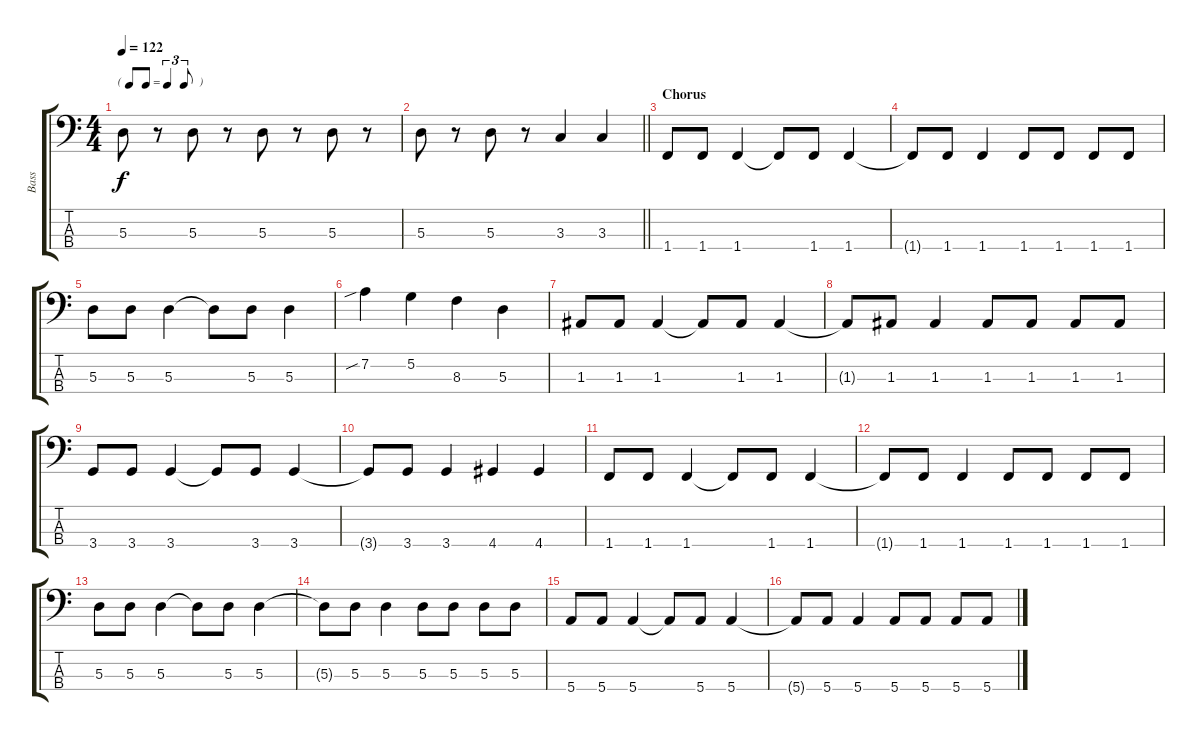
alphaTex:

\track ("Bass" "Bass") {instrument electricbassfinger}
\staff {score tabs}
\tuning (G2 D2 A1 E1) {hide}
\ts (4 4)
\tf triplet8th
\tempo 122
\clef f4
\ks c
5.3.8{dy f} r.8 5.3.8 r.8 5.3.8 r.8 5.3.8 r.8 |
\barLineRight lightlight
5.3.8 r.8 5.3.8 r.8 3.3.4 3.3.4 |
\section ("" "Chorus")
1.4.8 1.4.8 1.4.4 1.4{t}.8 1.4.8 1.4.4 |
1.4{t}.8 1.4.8 1.4.4 1.4.8 1.4.8 1.4.8 1.4.8 |
5.3.8 5.3.8 5.3.4 5.3{t}.8 5.3.8 5.3.4 |
7.2{sib}.4 5.2.4 8.3.4 5.3.4 |
1.3.8 1.3.8 1.3.4 1.3{t}.8 1.3.8 1.3.4 |
1.3{t}.8 1.3.8 1.3.4 1.3.8 1.3.8 1.3.8 1.3.8 |
3.4.8 3.4.8 3.4.4 3.4{t}.8 3.4.8 3.4.4 |
3.4{t}.8 3.4.8 3.4.4 4.4.4 4.4.4 |
1.4.8 1.4.8 1.4.4 1.4{t}.8 1.4.8 1.4.4 |
1.4{t}.8 1.4.8 1.4.4 1.4.8 1.4.8 1.4.8 1.4.8 |
5.3.8 5.3.8 5.3.4 5.3{t}.8 5.3.8 5.3.4 |
5.3{t}.8 5.3.8 5.3.4 5.3.8 5.3.8 5.3.8 5.3.8 |
5.4.8 5.4.8 5.4.4 5.4{t}.8 5.4.8 5.4.4 |
5.4{t}.8 5.4.8 5.4.4 5.4.8 5.4.8 5.4.8 5.4.8
